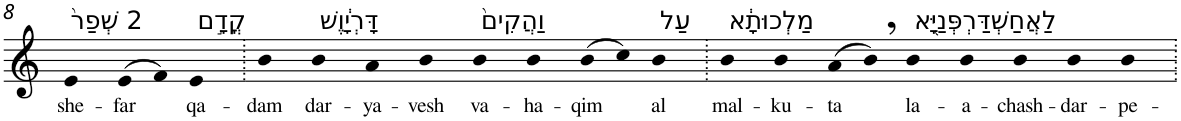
**kern	**text
*part1	*part1
*staff1	*staff1
*I"Piano	*
*I'Pno	*
!!LO:PB:g=z
*clefG2	*
*k[]	*
=8	=8
!LO:TX:a:t=2 שְׁפַר֙	!
!	!LO:LY:b
4e	she-
!	!LO:LY:b
(>8e	-far
8f)	.
!LO:TX:a:t=קֳדָ֣ם	!
!	!LO:LY:b
4e	qa-
=9.	=9.
!	!LO:LY:b
4b	-dam
!LO:TX:a:t=דָּרְיָ֔וֶשׁ	!
!	!LO:LY:b
4b	dar-
!	!LO:LY:b
4a	-ya-
!	!LO:LY:b
4b	-vesh
!LO:TX:a:t=וַהֲקִים֙	!
!	!LO:LY:b
4b	va-
!	!LO:LY:b
4b	-ha-
!	!LO:LY:b
(>8b	-qim
8cc)	.
!LO:TX:a:t=עַל	!
!	!LO:LY:b
4b	al
=10.	=10.
!LO:TX:a:t=מַלְכוּתָ֔א	!
!	!LO:LY:b
4b	mal-
!	!LO:LY:b
4b	-ku-
!	!LO:LY:b
(>8a	-ta
8b,)	.
!LO:TX:a:t=לַאֲחַשְׁדַּרְפְּנַיָּ֖א	!
!	!LO:LY:b
4b	la-
!	!LO:LY:b
4b	-a-
!	!LO:LY:b
4b	-chash-
!	!LO:LY:b
4b	-dar-
!	!LO:LY:b
4b	-pe-
=.	=.
*-	*-
